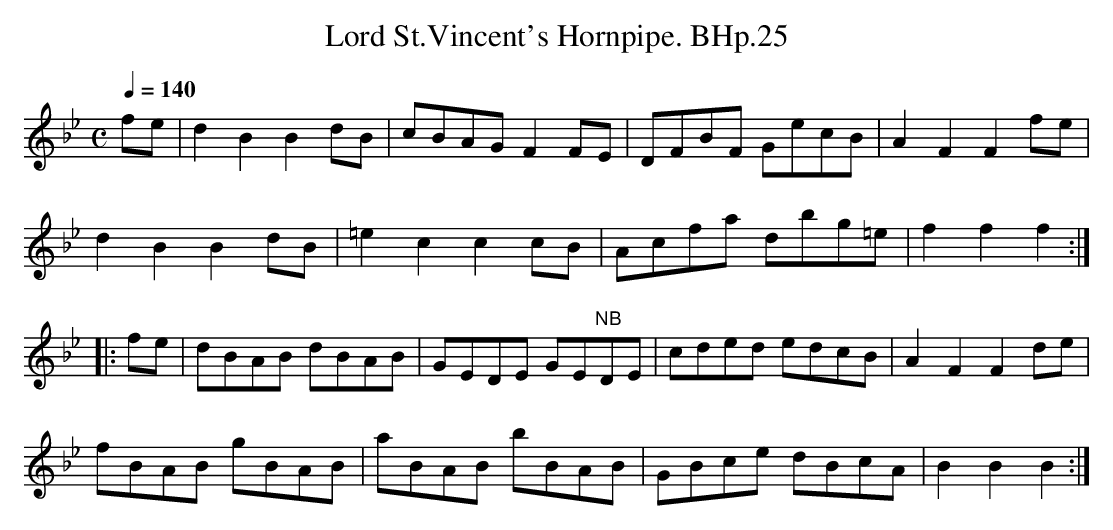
X:1
T:Lord St.Vincent's Hornpipe. BHp.25
M:C
L:1/8
Q:1/4=140
K:Bb
fe|d2B2B2dB|cBAG F2 FE|DFBF GecB|A2F2F2fe|
d2B2B2dB|=e2c2c2cB|Acfa dbg=e|f2f2f2:|
|:fe|dBAB dBAB|GEDE GE"NB"DE|cded edcB|A2F2F2de|
fBAB gBAB|aBAB bBAB|GBce dBcA|B2B2B2:|
